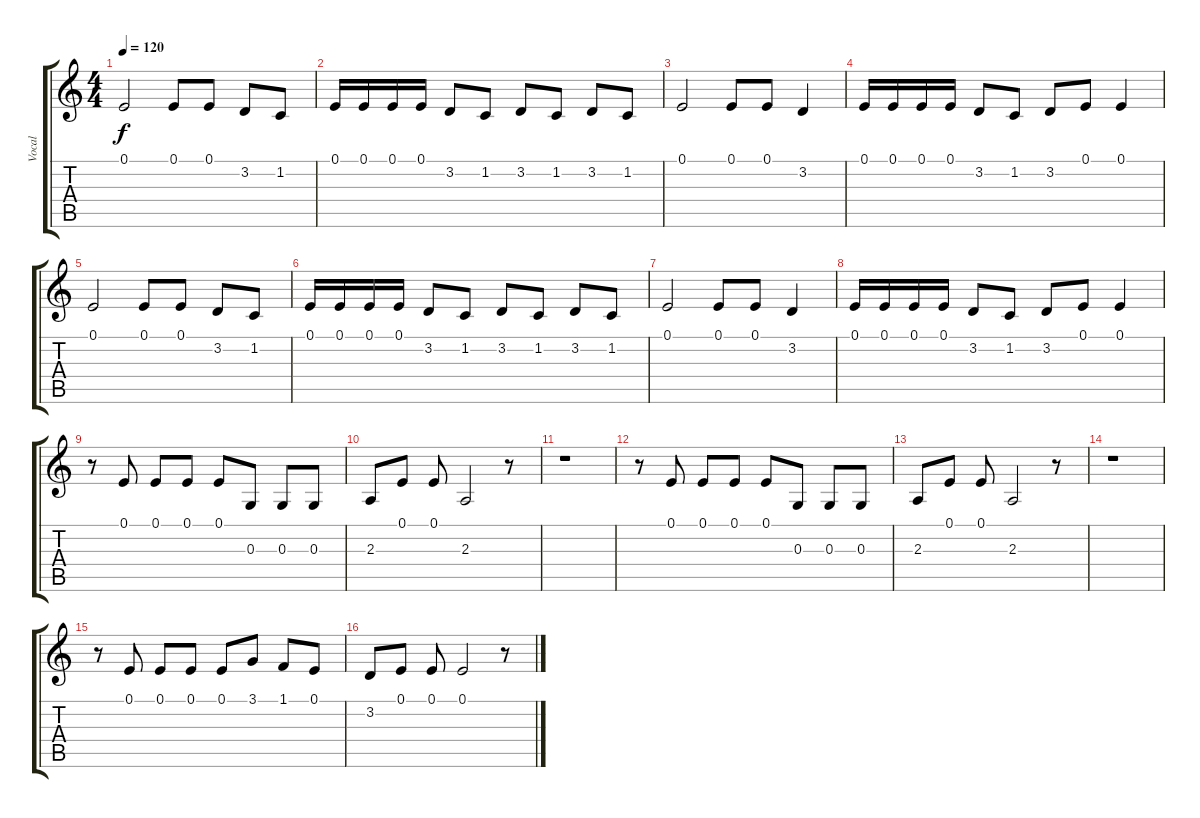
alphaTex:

\track ("Vocal" "Vocal") {instrument honkytonkpiano}
\staff {score tabs}
\tuning (E4 B3 G3 D3 A2 E2) {hide}
\ts (4 4)
\tempo 120
\clef g2
\ks c
0.1.2{dy f} 0.1.8 0.1.8 3.2.8 1.2.8 |
0.1.16 0.1.16 0.1.16 0.1.16 3.2.8 1.2.8 3.2.8 1.2.8 3.2.8 1.2.8 |
0.1.2 0.1.8 0.1.8 3.2.4 |
0.1.16 0.1.16 0.1.16 0.1.16 3.2.8 1.2.8 3.2.8 0.1.8 0.1.4 |
0.1.2 0.1.8 0.1.8 3.2.8 1.2.8 |
0.1.16 0.1.16 0.1.16 0.1.16 3.2.8 1.2.8 3.2.8 1.2.8 3.2.8 1.2.8 |
0.1.2 0.1.8 0.1.8 3.2.4 |
0.1.16 0.1.16 0.1.16 0.1.16 3.2.8 1.2.8 3.2.8 0.1.8 0.1.4 |
r.8 0.1.8 0.1.8 0.1.8 0.1.8 0.3.8 0.3.8 0.3.8 |
2.3.8 0.1.8 0.1.8 2.3.2 r.8 |
r.1 |
r.8 0.1.8 0.1.8 0.1.8 0.1.8 0.3.8 0.3.8 0.3.8 |
2.3.8 0.1.8 0.1.8 2.3.2 r.8 |
r.1 |
r.8 0.1.8 0.1.8 0.1.8 0.1.8 3.1.8 1.1.8 0.1.8 |
3.2.8 0.1.8 0.1.8 0.1.2 r.8
